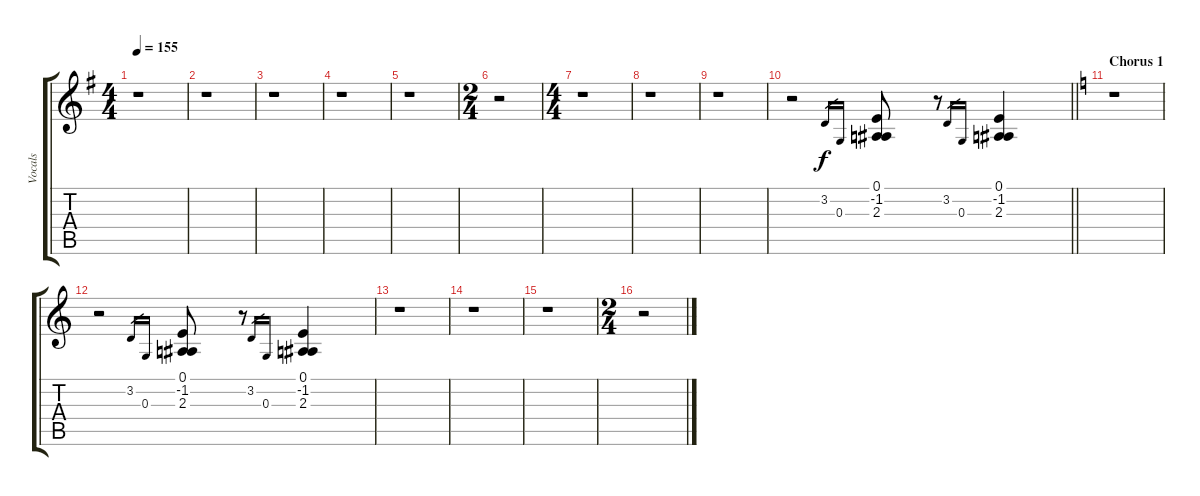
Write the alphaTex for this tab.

\track ("Vocals" "Vocals") {instrument bassoon}
\staff {score tabs}
\tuning (E4 B3 G3 D3 A2 E2) {hide}
\ts (4 4)
\tempo 155
\clef g2
\ks eminor
r.1{dy f} |
r.1 |
r.1 |
r.1 |
r.1 |
\ts (2 4)
r.2 |
\ts (4 4)
r.1 |
r.1 |
r.1 |
\barLineRight lightlight
r.2 3.2.16{gr} 0.3.16{gr} (0.1 -1.2 2.3).8 r.8 3.2.16{gr} 0.3.16{gr} (0.1 -1.2 2.3).4 |
\section ("" "Chorus 1")
\ks aminor
r.1 |
r.2 3.2.16{gr} 0.3.16{gr} (0.1 -1.2 2.3).8 r.8 3.2.16{gr} 0.3.16{gr} (0.1 -1.2 2.3).4 |
r.1 |
r.1 |
r.1 |
\ts (2 4)
r.2
